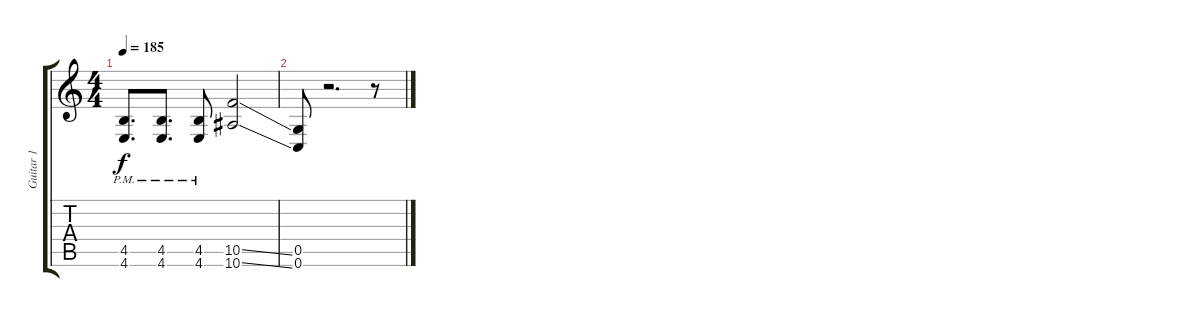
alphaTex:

\track ("Guitar 1" "Guitar 1") {instrument distortionguitar}
\staff {score tabs}
\tuning (D4 A3 F3 C3 G2 C2) {hide}
\ts (4 4)
\tempo 185
\clef g2
\ks c
(4.5{pm} 4.6{pm}).8{d dy f} (4.5{pm} 4.6{pm}).8{d} (4.5{pm} 4.6{pm}).8 (10.5{ss} 10.6{ss}).2 |
(0.5 0.6).8 r.2{d} r.8
